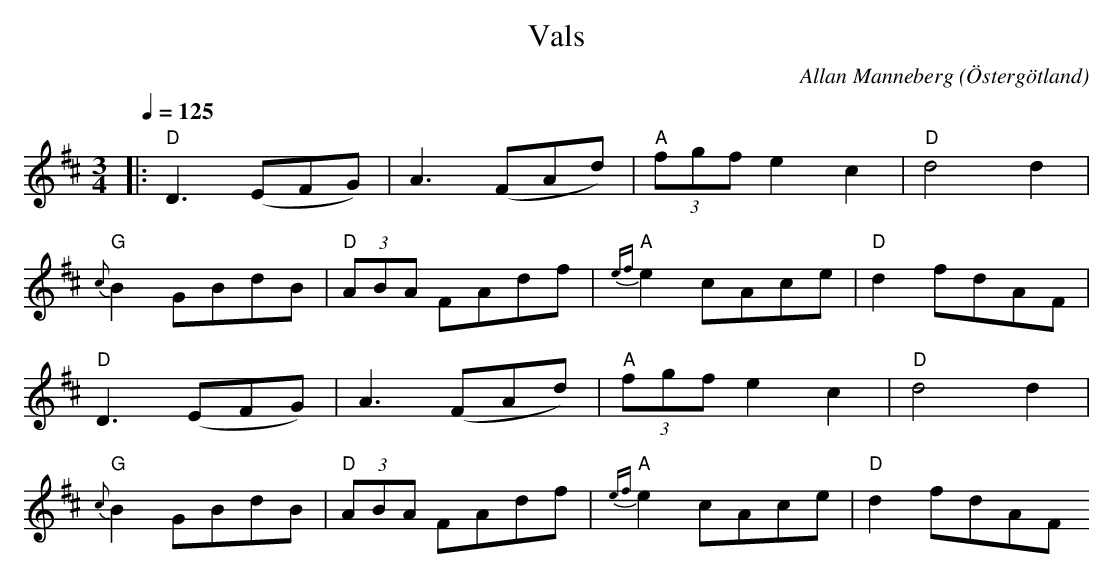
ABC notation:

X:1
T:Vals
O:Östergötland
C:Allan Manneberg
Q:1/4=125
M: 3/4
L: 1/8
K: D
|: "D"D3(EFG) | A3(FAd) |"A" (3fgf e2 c2|"D" d4 d2|
"G" {c}B2 GBdB| "D" (3ABA FAdf | "A" {ef}e2 cAce|"D" d2 fdAF|
"D"D3(EFG) | A3(FAd) |"A" (3fgf e2 c2|"D" d4 d2|
"G" {c}B2 GBdB| "D" (3ABA FAdf | "A" {ef}e2 cAce|"D" d2 fdAF
:|
